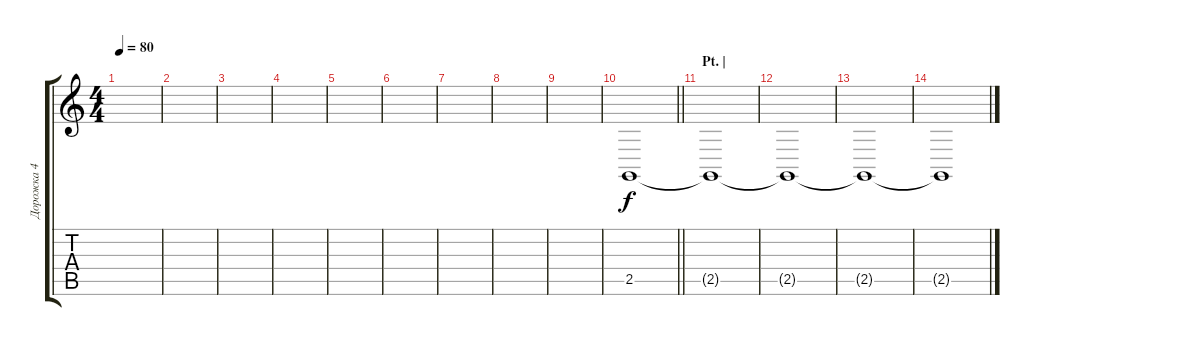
\track ("Дорожка 4" "Дорожка 4") {instrument drawbarorgan}
\staff {score tabs}
\tuning (C4 G3 Eb3 Bb2 F2 C2) {hide}
\ts (4 4)
\tempo 80
\clef g2
\ks c
|
|
|
|
|
|
|
|
|
\barLineRight lightlight
2.5.1 |
\section ("" "Pt. |")
2.5{t}.1 |
2.5{t}.1 |
2.5{t}.1 |
2.5{t}.1
